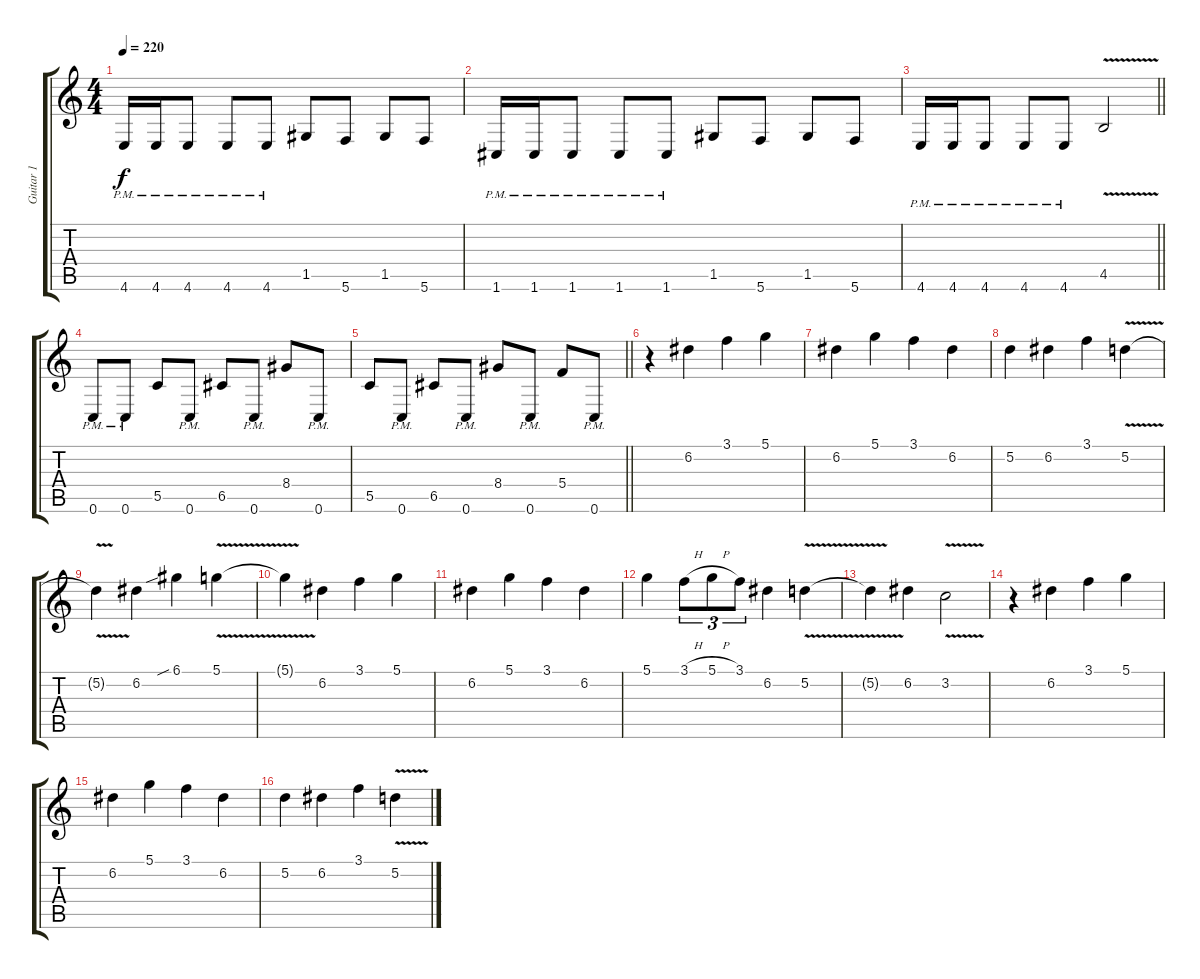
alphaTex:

\track ("Guitar 1" "Guitar 1") {instrument distortionguitar}
\staff {score tabs}
\tuning (D4 A3 F3 C3 G2 C2) {hide}
\ts (4 4)
\tempo 220
\clef g2
\ks c
4.6{pm}.16{dy f} 4.6{pm}.16 4.6{pm}.8 4.6{pm}.8 4.6{pm}.8 1.5.8 5.6.8 1.5.8 5.6.8 |
1.6{pm}.16 1.6{pm}.16 1.6{pm}.8 1.6{pm}.8 1.6{pm}.8 1.5.8 5.6.8 1.5.8 5.6.8 |
\barLineRight lightlight
4.6{pm}.16 4.6{pm}.16 4.6{pm}.8 4.6{pm}.8 4.6{pm}.8 4.5{v}.2 |
0.6{pm}.8 0.6{pm}.8 5.5.8 0.6{pm}.8 6.5.8 0.6{pm}.8 8.4.8 0.6{pm}.8 |
\barLineRight lightlight
5.5.8 0.6{pm}.8 6.5.8 0.6{pm}.8 8.4.8 0.6{pm}.8 5.4.8 0.6{pm}.8 |
r.4 6.2.4 3.1.4 5.1.4 |
6.2.4 5.1.4 3.1.4 6.2.4 |
5.2.4 6.2.4 3.1.4 5.2{v}.4 |
5.2{t}.4 6.2.4 6.1{sib}.4 5.1{v}.4 |
5.1{t}.4 6.2.4 3.1.4 5.1.4 |
6.2.4 5.1.4 3.1.4 6.2.4 |
5.1.4 3.1{h}.8{tu (3 2)} 5.1{h}.8{tu (3 2)} 3.1.8{tu (3 2)} 6.2.4 5.2{v}.4 |
5.2{t}.4 6.2.4 3.2{v}.2 |
r.4 6.2.4 3.1.4 5.1.4 |
6.2.4 5.1.4 3.1.4 6.2.4 |
5.2.4 6.2.4 3.1.4 5.2{v}.4
